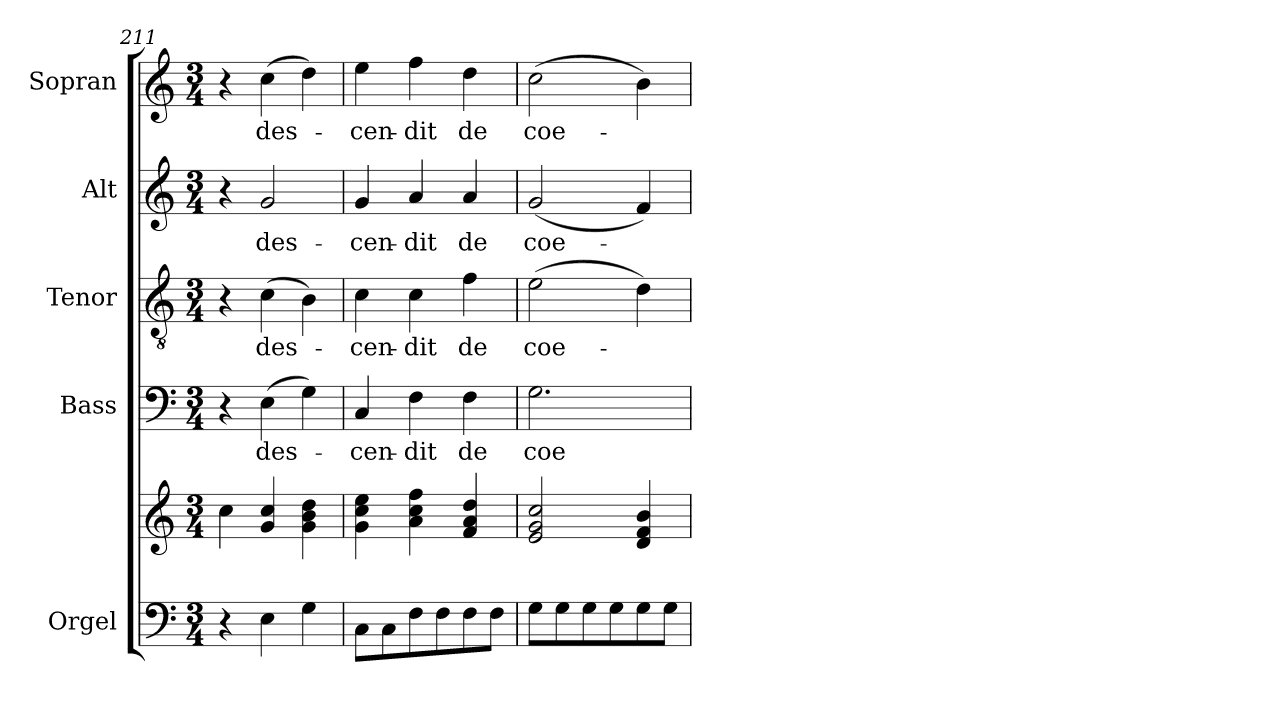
**kern	**kern	**kern	**text	**kern	**text	**kern	**text	**kern	**text
*part5	*part5	*part4	*part4	*part3	*part3	*part2	*part2	*part1	*part1
*staff6	*staff5	*staff4	*staff4	*staff3	*staff3	*staff2	*staff2	*staff1	*staff1
*I"Orgel	*	*I"Bass	*	*I"Tenor	*	*I"Alt	*	*I"Sopran	*
*I'Org.	*	*I'B.	*	*I'T.	*	*I'A.	*	*I'S.	*
*clefF4	*clefG2	*clefF4	*	*clefGv2	*	*clefG2	*	*clefG2	*
*k[]	*k[]	*k[]	*	*k[]	*	*k[]	*	*k[]	*
*C:	*C:	*C:	*	*C:	*	*C:	*	*C:	*
*M3/4	*M3/4	*M3/4	*	*M3/4	*	*M3/4	*	*M3/4	*
=211	=211	=211	=211	=211	=211	=211	=211	=211	=211
4r	4cc\	4r	.	4r	.	4r	.	4r	.
!	!	!	!LO:LY:b	!	!LO:LY:b	!	!LO:LY:b	!	!LO:LY:b
4E\	4g/ 4cc/	(>4E\	des-	(>4c\	des-	2g/	des-	(>4cc\	des-
4G\	4g\ 4b\ 4dd\	4G\)	.	4B\)	.	.	.	4dd\)	.
!!LO:LB:g=z
=212	=212	=212	=212	=212	=212	=212	=212	=212	=212
!	!	!	!LO:LY:b	!	!LO:LY:b	!	!LO:LY:b	!	!LO:LY:b
8C\L	4g\ 4cc\ 4ee\	4C/	-cen-	4c\	-cen-	4g/	-cen-	4ee\	-cen-
8C\	.	.	.	.	.	.	.	.	.
!	!	!	!LO:LY:b	!	!LO:LY:b	!	!LO:LY:b	!	!LO:LY:b
8F\	4a\ 4cc\ 4ff\	4F\	-dit	4c\	-dit	4a/	-dit	4ff\	-dit
8F\	.	.	.	.	.	.	.	.	.
!	!	!	!LO:LY:b	!	!LO:LY:b	!	!LO:LY:b	!	!LO:LY:b
8F\	4f/ 4a/ 4dd/	4F\	de	4f\	de	4a/	de	4dd\	de
8F\J	.	.	.	.	.	.	.	.	.
=213	=213	=213	=213	=213	=213	=213	=213	=213	=213
!	!	!	!LO:LY:b	!	!LO:LY:b	!	!LO:LY:b	!	!LO:LY:b
8G\L	2e/ 2g/ 2cc/	2.G\	coe-	(>2e\	coe-	(<2g/	coe-	(>2cc\	coe-
8G\	.	.	.	.	.	.	.	.	.
8G\	.	.	.	.	.	.	.	.	.
8G\	.	.	.	.	.	.	.	.	.
8G\	4d/ 4f/ 4b/	.	.	4d\)	.	4f/)	.	4b\)	.
8G\J	.	.	.	.	.	.	.	.	.
=	=	=	=	=	=	=	=	=	=
*-	*-	*-	*-	*-	*-	*-	*-	*-	*-
